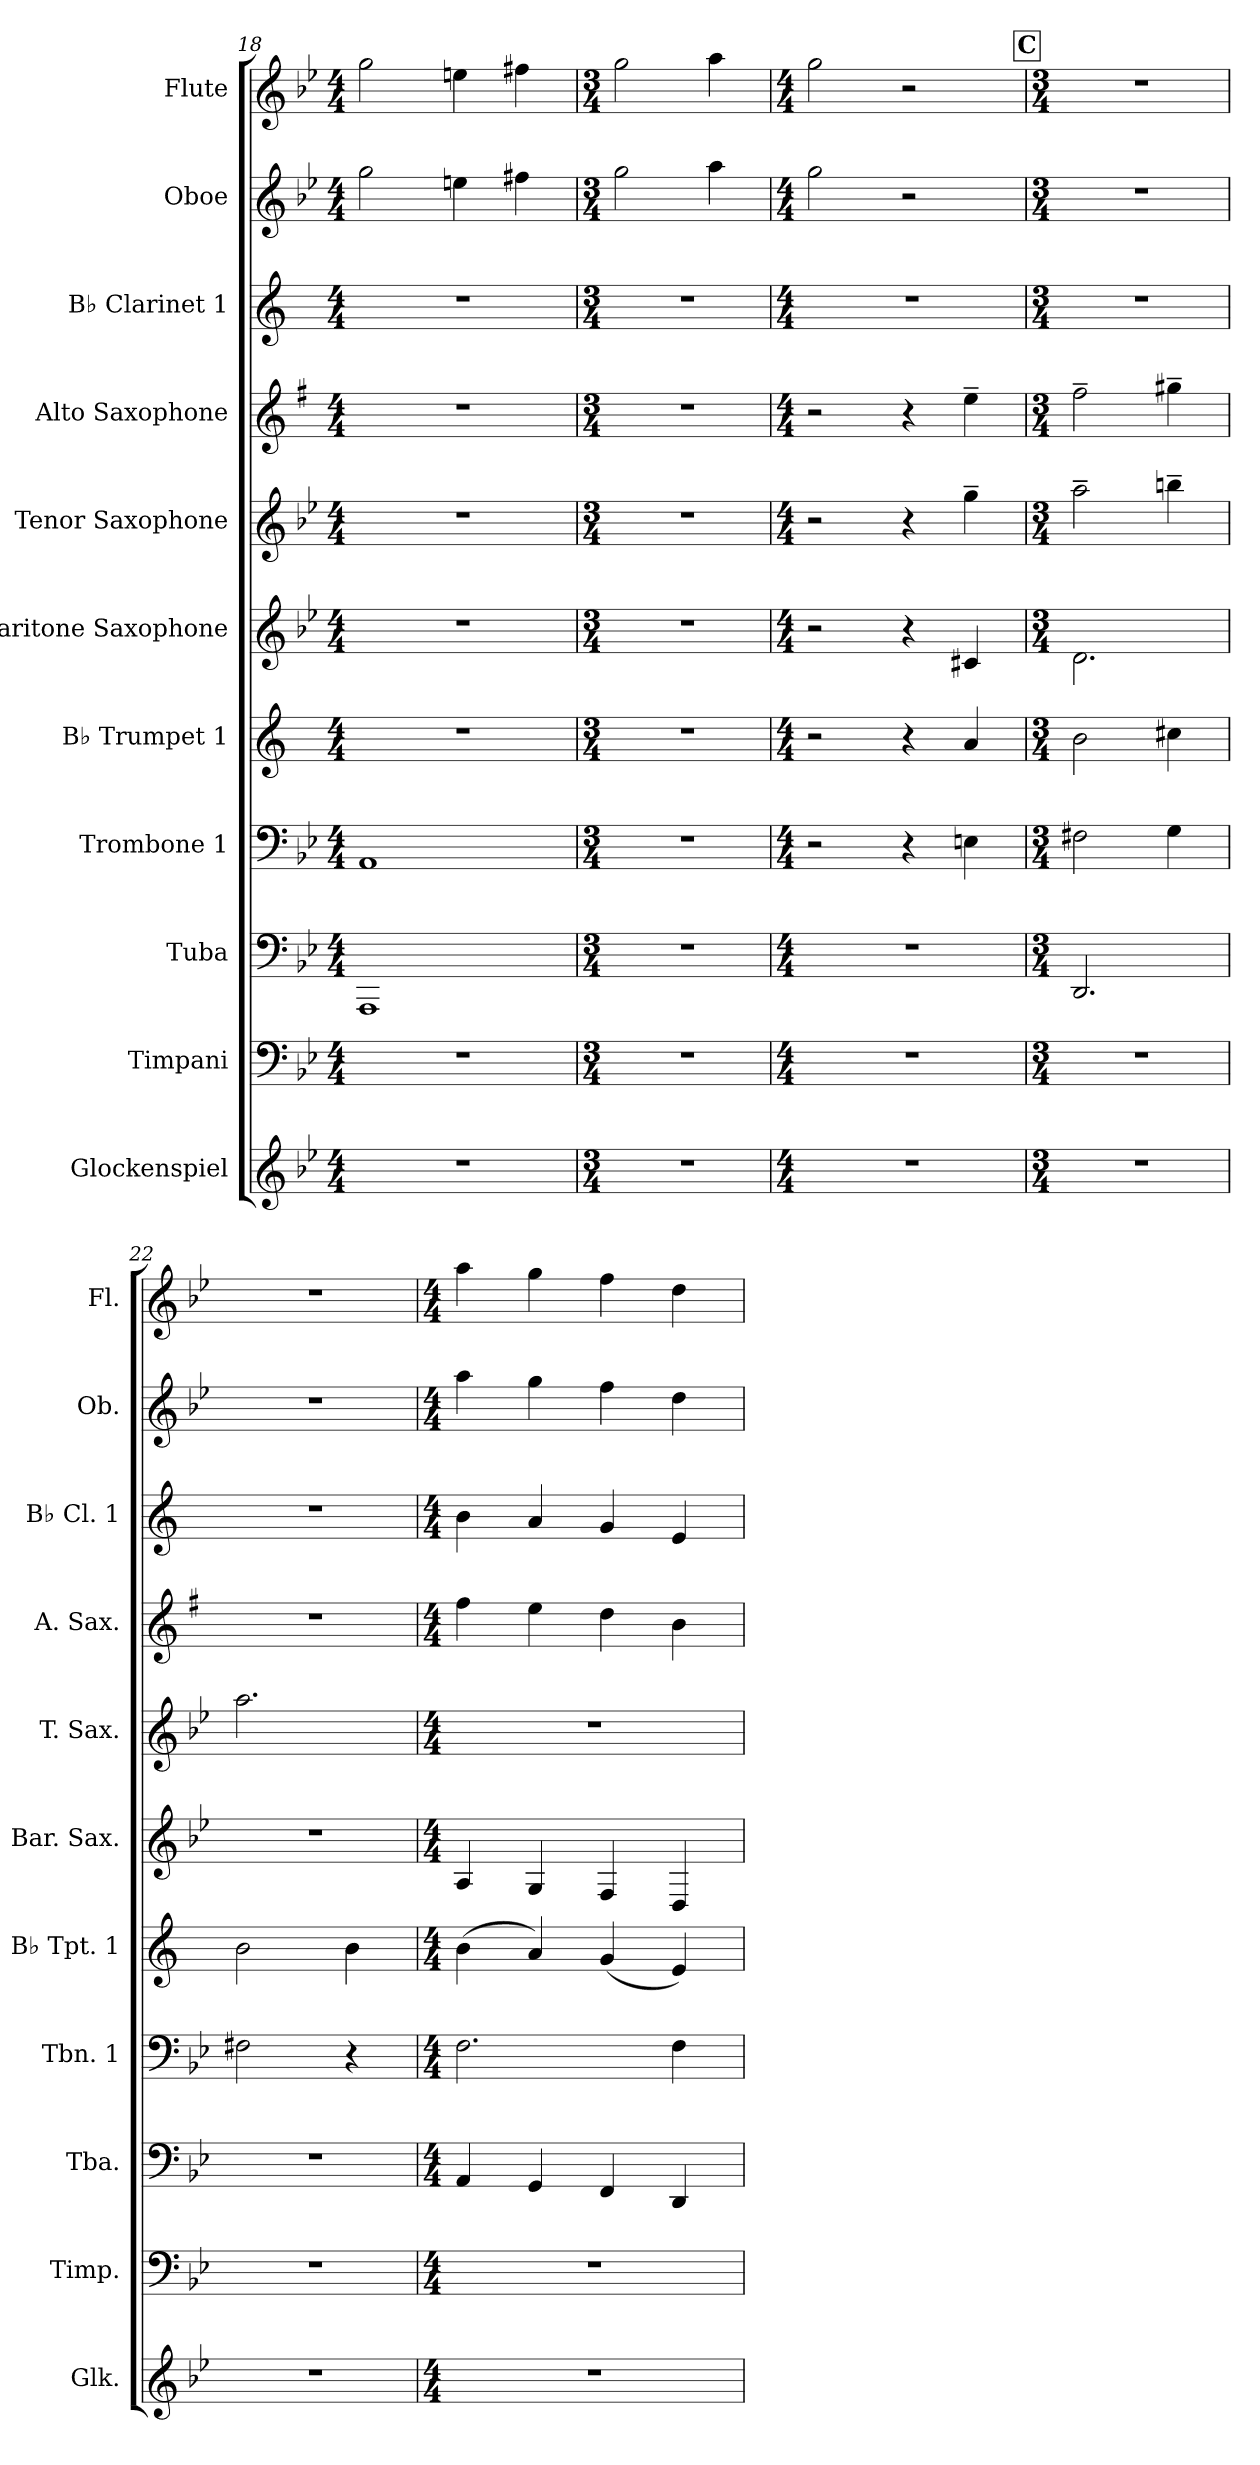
**kern	**kern	**kern	**kern	**kern	**kern	**kern	**kern	**kern	**kern	**kern
*part11	*part10	*part9	*part8	*part7	*part6	*part5	*part4	*part3	*part2	*part1
*staff11	*staff10	*staff9	*staff8	*staff7	*staff6	*staff5	*staff4	*staff3	*staff2	*staff1
*I"Glockenspiel	*I"Timpani	*I"Tuba	*I"Trombone 1	*I"B♭ Trumpet 1	*I"Baritone Saxophone	*I"Tenor Saxophone	*I"Alto Saxophone	*I"B♭ Clarinet 1	*I"Oboe	*I"Flute
*I'Glk.	*I'Timp.	*I'Tba.	*I'Tbn. 1	*I'B♭ Tpt. 1	*I'Bar. Sax.	*I'T. Sax.	*I'A. Sax.	*I'B♭ Cl. 1	*I'Ob.	*I'Fl.
*clefG2	*clefF4	*clefF4	*clefF4	*clefG2	*clefG2	*clefG2	*clefG2	*clefG2	*clefG2	*clefG2
*ITrd-14c-24	*	*	*	*ITrd1c2	*ITrd12c21	*ITrd8c14	*ITrd5c9	*ITrd1c2	*	*
*k[b-e-]	*k[b-e-]	*k[b-e-]	*k[b-e-]	*k[b-e-]	*k[b-e-]	*k[b-e-]	*k[b-e-]	*k[b-e-]	*k[b-e-]	*k[b-e-]
*M4/4	*M4/4	*M4/4	*M4/4	*M4/4	*M4/4	*M4/4	*M4/4	*M4/4	*M4/4	*M4/4
=18	=18	=18	=18	=18	=18	=18	=18	=18	=18	=18
1r	1r	1AAA	1AA	1r	1r	1r	1r	1r	2gg\	2gg\
.	.	.	.	.	.	.	.	.	4een\	4een\
.	.	.	.	.	.	.	.	.	4ff#X\	4ff#X\
=19	=19	=19	=19	=19	=19	=19	=19	=19	=19	=19
*M3/4	*M3/4	*M3/4	*M3/4	*M3/4	*M3/4	*M3/4	*M3/4	*M3/4	*M3/4	*M3/4
2.r	2.r	2.r	2.r	2.r	2.r	2.r	2.r	2.r	2gg\	2gg\
.	.	.	.	.	.	.	.	.	4aa\	4aa\
=20	=20	=20	=20	=20	=20	=20	=20	=20	=20	=20
*M4/4	*M4/4	*M4/4	*M4/4	*M4/4	*M4/4	*M4/4	*M4/4	*M4/4	*M4/4	*M4/4
1r	1r	1r	2r	2r	2r	2r	2r	1r	2gg\	2gg\
.	.	.	4r	4r	4r	4r	4r	.	2r	2r
.	.	.	4En\	4g/	4C#X/	4g~\	4g~\	.	.	.
!!LO:REH:place=s1:a:B:fs=14:t=C
=21	=21	=21	=21	=21	=21	=21	=21	=21	=21	=21
*M3/4	*M3/4	*M3/4	*M3/4	*M3/4	*M3/4	*M3/4	*M3/4	*M3/4	*M3/4	*M3/4
2.r	2.r	2.DD/	2F#X\	2a\	2.D\	2a~\	2a~\	2.r	2.r	2.r
.	.	.	4G\	4bn\	.	4bn~\	4bn~\	.	.	.
=22	=22	=22	=22	=22	=22	=22	=22	=22	=22	=22
2.r	2.r	2.r	2F#X\	2a\	2.r	2.a\	2.r	2.r	2.r	2.r
.	.	.	4r	4a\	.	.	.	.	.	.
=23	=23	=23	=23	=23	=23	=23	=23	=23	=23	=23
*M4/4	*M4/4	*M4/4	*M4/4	*M4/4	*M4/4	*M4/4	*M4/4	*M4/4	*M4/4	*M4/4
1r	1r	4AA/	2.F\	(>4a\	4AA/	1r	4a\	4a\	4aa\	4aa\
.	.	4GG/	.	4g/)	4GG/	.	4g\	4g/	4gg\	4gg\
.	.	4FF/	.	(<4f/	4FF/	.	4f\	4f/	4ff\	4ff\
.	.	4DD/	4F\	4d/)	4DD/	.	4d\	4d/	4dd\	4dd\
=	=	=	=	=	=	=	=	=	=	=
*-	*-	*-	*-	*-	*-	*-	*-	*-	*-	*-
